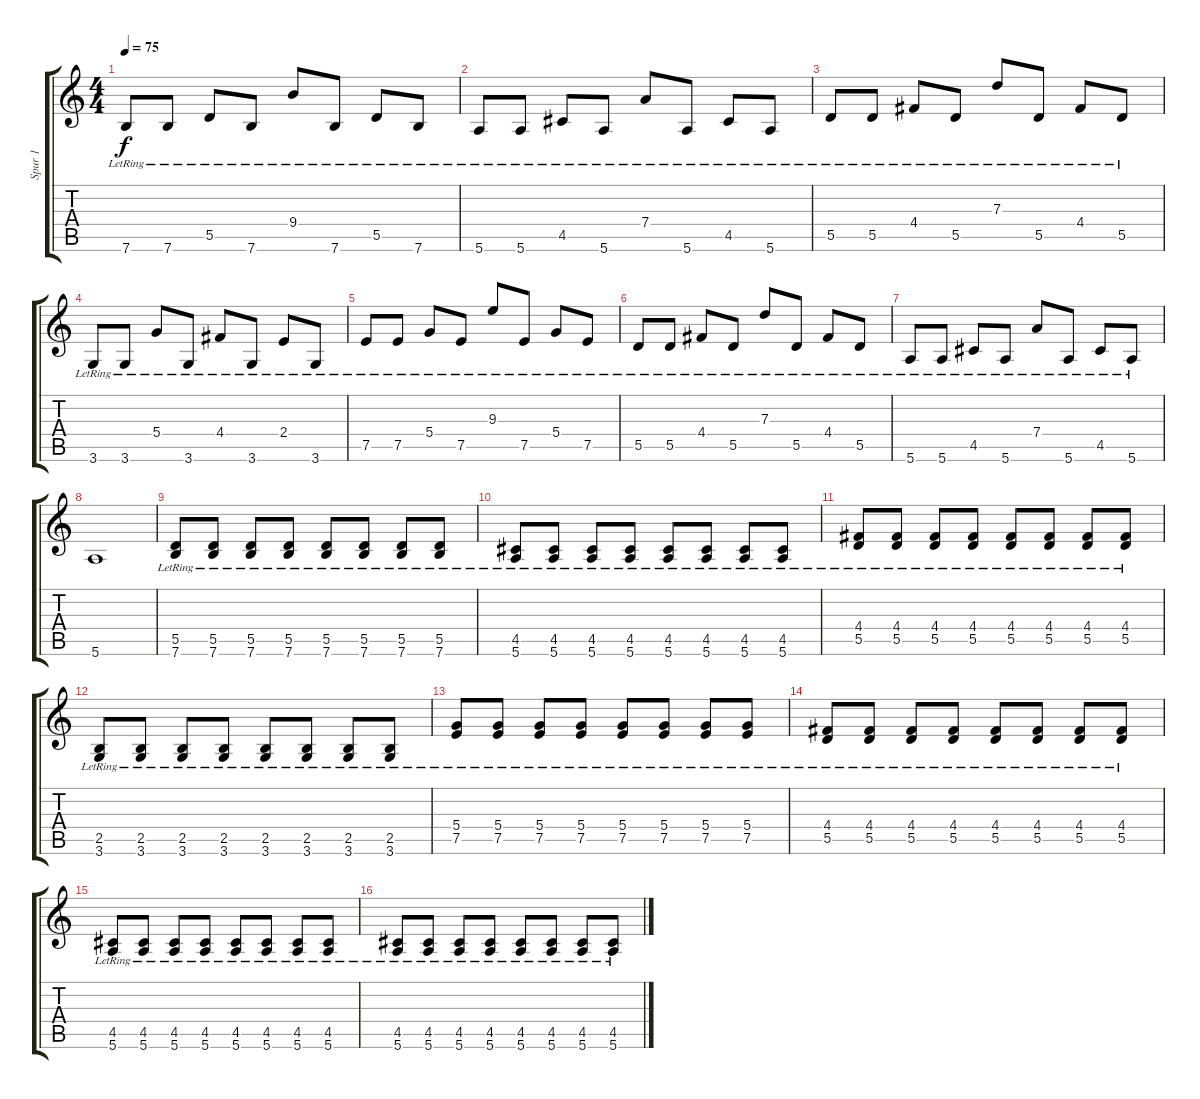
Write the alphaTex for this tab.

\track ("Spur 1" "Spur 1") {instrument electricguitarjazz}
\staff {score tabs}
\tuning (E4 B3 G3 D3 A2 E2) {hide}
\ts (4 4)
\tempo 75
\clef g2
\ks c
7.6{lr}.8{dy f} 7.6{lr}.8 5.5{lr}.8 7.6{lr}.8 9.4{lr}.8 7.6{lr}.8 5.5{lr}.8 7.6{lr}.8 |
5.6{lr}.8 5.6{lr}.8 4.5{lr}.8 5.6{lr}.8 7.4{lr}.8 5.6{lr}.8 4.5{lr}.8 5.6{lr}.8 |
5.5{lr}.8 5.5{lr}.8 4.4{lr}.8 5.5{lr}.8 7.3{lr}.8 5.5{lr}.8 4.4{lr}.8 5.5{lr}.8 |
3.6{lr}.8 3.6{lr}.8 5.4{lr}.8 3.6{lr}.8 4.4{lr}.8 3.6{lr}.8 2.4{lr}.8 3.6{lr}.8 |
7.5{lr}.8 7.5{lr}.8 5.4{lr}.8 7.5{lr}.8 9.3{lr}.8 7.5{lr}.8 5.4{lr}.8 7.5{lr}.8 |
5.5{lr}.8 5.5{lr}.8 4.4{lr}.8 5.5{lr}.8 7.3{lr}.8 5.5{lr}.8 4.4{lr}.8 5.5{lr}.8 |
5.6{lr}.8 5.6{lr}.8 4.5{lr}.8 5.6{lr}.8 7.4{lr}.8 5.6{lr}.8 4.5{lr}.8 5.6{lr}.8 |
5.6.1 |
(5.5 7.6{lr}).8{instrument distortionguitar} (5.5 7.6{lr}).8 (5.5{lr} 7.6).8 (5.5 7.6{lr}).8 (5.5 7.6{lr}).8 (5.5 7.6{lr}).8 (5.5{lr} 7.6).8 (5.5 7.6{lr}).8 |
(4.5 5.6{lr}).8 (4.5 5.6{lr}).8 (4.5{lr} 5.6).8 (4.5 5.6{lr}).8 (4.5 5.6{lr}).8 (4.5 5.6{lr}).8 (4.5{lr} 5.6).8 (4.5 5.6{lr}).8 |
(4.4 5.5{lr}).8 (4.4 5.5{lr}).8 (4.4{lr} 5.5).8 (4.4 5.5{lr}).8 (4.4 5.5{lr}).8 (4.4 5.5{lr}).8 (4.4{lr} 5.5).8 (4.4 5.5{lr}).8 |
(2.5 3.6{lr}).8 (2.5 3.6{lr}).8 (2.5{lr} 3.6).8 (2.5 3.6{lr}).8 (2.5 3.6{lr}).8 (2.5 3.6{lr}).8 (2.5{lr} 3.6).8 (2.5 3.6{lr}).8 |
(5.4 7.5{lr}).8 (5.4 7.5{lr}).8 (5.4{lr} 7.5).8 (5.4 7.5{lr}).8 (5.4 7.5{lr}).8 (5.4 7.5{lr}).8 (5.4{lr} 7.5).8 (5.4 7.5{lr}).8 |
(4.4 5.5{lr}).8 (4.4 5.5{lr}).8 (4.4{lr} 5.5).8 (4.4 5.5{lr}).8 (4.4 5.5{lr}).8 (4.4 5.5{lr}).8 (4.4{lr} 5.5).8 (4.4 5.5{lr}).8 |
(4.5 5.6{lr}).8 (4.5 5.6{lr}).8 (4.5{lr} 5.6).8 (4.5 5.6{lr}).8 (4.5 5.6{lr}).8 (4.5 5.6{lr}).8 (4.5{lr} 5.6).8 (4.5 5.6{lr}).8 |
(4.5 5.6{lr}).8 (4.5 5.6{lr}).8 (4.5{lr} 5.6).8 (4.5 5.6{lr}).8 (4.5 5.6{lr}).8 (4.5 5.6{lr}).8 (4.5{lr} 5.6).8 (4.5 5.6{lr}).8
